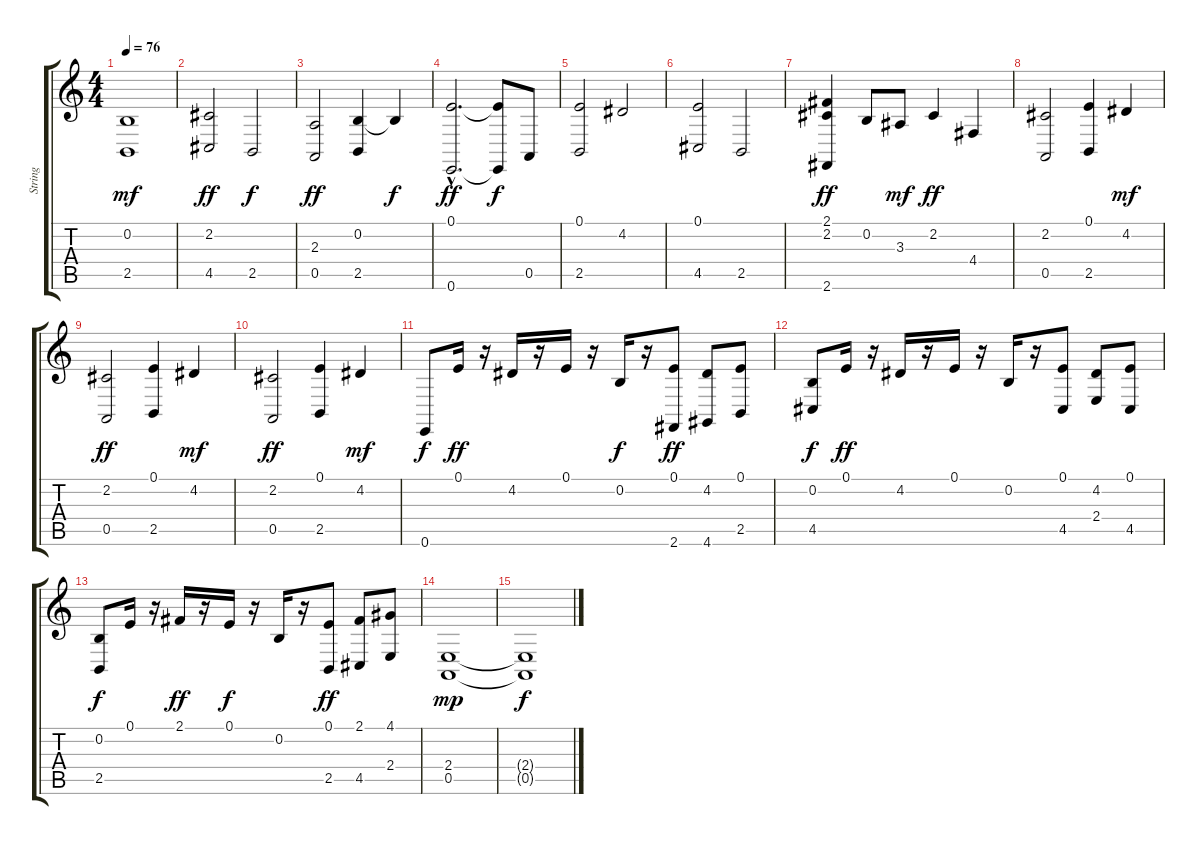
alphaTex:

\track ("String" "String") {instrument stringensemble1}
\staff {score tabs}
\tuning (E4 B3 G3 D3 A2 E2) {hide}
\ts (4 4)
\tempo 76
\clef g2
\ks c
(0.2 2.5).1{dy mf} |
(2.2 4.5).2{dy ff} 2.5.2{dy f} |
(2.3 0.5).2{dy ff} (0.2 2.5).4 0.2{t}.4{dy f} |
(0.1{hac} 0.6{hac}).2{d dy ff} (0.1{t} 0.6{t}).8{dy f} 0.5.8 |
(0.1 2.5).2 4.2.2 |
(0.1 4.5).2 2.5.2 |
(2.1 2.2 2.6).4{dy ff} 0.2.8 3.3.8{dy mf} 2.2.4{dy ff} 4.4.4 |
(2.2 0.5).2 (0.1 2.5).4 4.2.4{dy mf} |
(2.2 0.5).2{dy ff} (0.1 2.5).4 4.2.4{dy mf} |
(2.2 0.5).2{dy ff} (0.1 2.5).4 4.2.4{dy mf} |
0.6.8{dy f} 0.1.16{dy ff} r.16 4.2.16 r.16 0.1.16 r.16 0.2.16{dy f} r.16 (0.1 2.6).8{dy ff} (4.2 4.6).8 (0.1 2.5).8 |
(0.2 4.5).8{dy f} 0.1.16{dy ff} r.16 4.2.16 r.16 0.1.16 r.16 0.2.16 r.16 (0.1 4.5).8 (4.2 2.4).8 (0.1 4.5).8 |
(0.2 2.5).8{dy f} 0.1.16 r.16 2.1.16{dy ff} r.16 0.1.16{dy f} r.16 0.2.16 r.16 (0.1 2.5).8{dy ff} (2.1 4.5).8 (4.1 2.4).8 |
(2.4 0.5).1{dy mp} |
(2.4{t} 0.5{t}).1{dy f}
